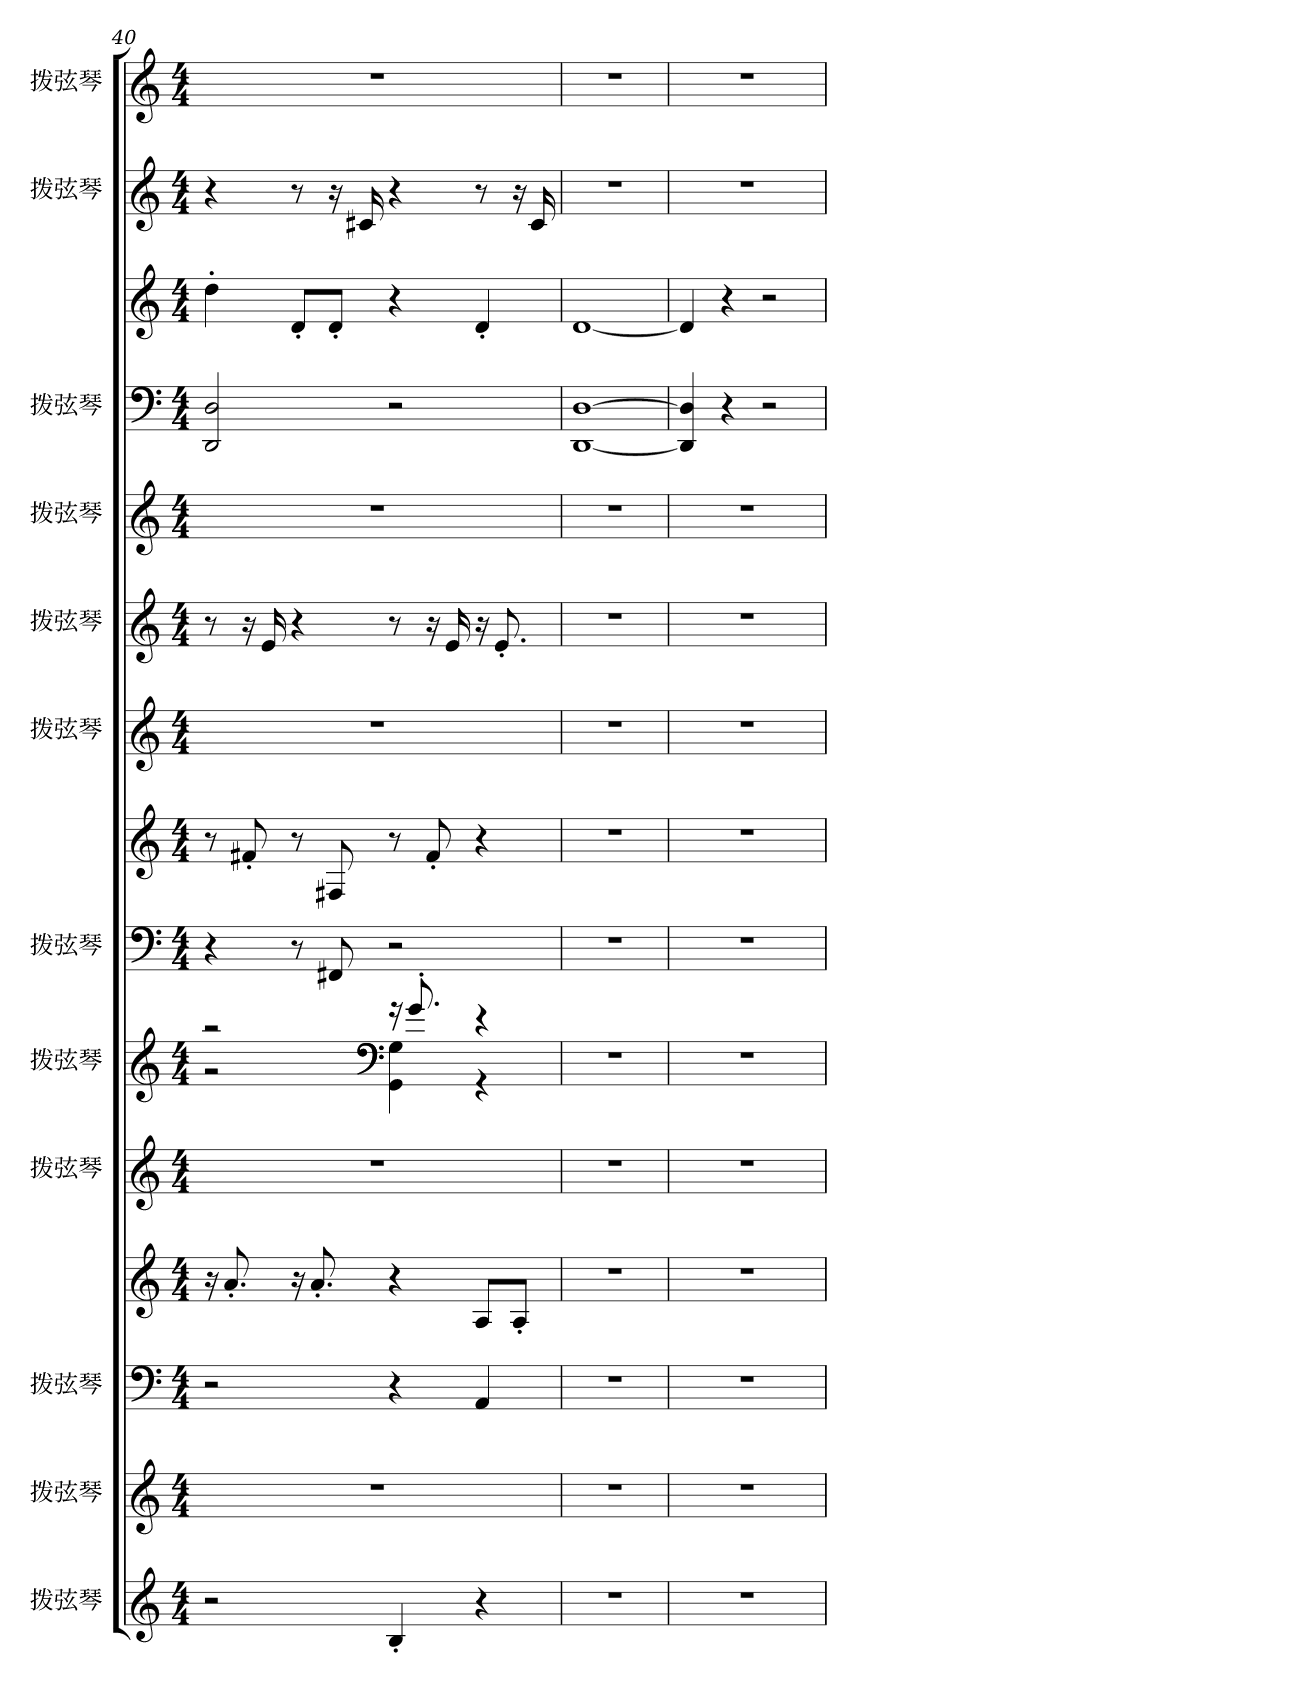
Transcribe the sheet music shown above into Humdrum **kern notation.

**kern	**kern	**kern	**kern	**kern	**kern	**kern	**kern	**kern	**kern	**kern	**kern	**kern	**kern	**kern
*part12	*part11	*part10	*part10	*part9	*part8	*part7	*part7	*part6	*part5	*part4	*part3	*part3	*part2	*part1
*staff15	*staff14	*staff13	*staff12	*staff11	*staff10	*staff9	*staff8	*staff7	*staff6	*staff5	*staff4	*staff3	*staff2	*staff1
*I"拨弦琴	*I"拨弦琴	*I"拨弦琴	*	*I"拨弦琴	*I"拨弦琴	*I"拨弦琴	*	*I"拨弦琴	*I"拨弦琴	*I"拨弦琴	*I"拨弦琴	*	*I"拨弦琴	*I"拨弦琴
*clefG2	*clefG2	*clefF4	*clefG2	*clefG2	*clefG2	*clefF4	*clefG2	*clefG2	*clefG2	*clefG2	*clefF4	*clefG2	*clefG2	*clefG2
*k[]	*k[]	*k[]	*k[]	*k[]	*k[]	*k[]	*k[]	*k[]	*k[]	*k[]	*k[]	*k[]	*k[]	*k[]
*M4/4	*M4/4	*M4/4	*M4/4	*M4/4	*M4/4	*M4/4	*M4/4	*M4/4	*M4/4	*M4/4	*M4/4	*M4/4	*M4/4	*M4/4
=40	=40	=40	=40	=40	=40	=40	=40	=40	=40	=40	=40	=40	=40	=40
*	*	*	*	*	*^	*	*	*	*	*	*	*	*	*
2r	1r	2r	16r	1r	2r	2r	4r	8r	1r	8r	1r	2DD/ 2D/	4dd'\	4r	1r
.	.	.	8.a'/	.	.	.	.	.	.	.	.	.	.	.	.
.	.	.	.	.	.	.	.	8f#X'/	.	16r	.	.	.	.	.
.	.	.	.	.	.	.	.	.	.	16e/	.	.	.	.	.
.	.	.	16r	.	.	.	8r	8r	.	4r	.	.	8d'/L	8r	.
.	.	.	8.a'/	.	.	.	.	.	.	.	.	.	.	.	.
.	.	.	.	.	.	.	8FF#X/	8F#X/	.	.	.	.	8d'/J	16r	.
.	.	.	.	.	.	.	.	.	.	.	.	.	.	16c#X/	.
*	*	*	*	*	*clefF4	*	*	*	*	*	*	*	*	*	*
4B'/	.	4r	4r	.	16r	4GG\ 4G\	2r	8r	.	8r	.	2r	4r	4r	.
.	.	.	.	.	8.g'/	.	.	.	.	.	.	.	.	.	.
.	.	.	.	.	.	.	.	8f#'/	.	16r	.	.	.	.	.
.	.	.	.	.	.	.	.	.	.	16e/	.	.	.	.	.
4r	.	4AA/	8A/L	.	4r	4r	.	4r	.	16r	.	.	4d'/	8r	.
.	.	.	.	.	.	.	.	.	.	8.e'/	.	.	.	.	.
.	.	.	8A'/J	.	.	.	.	.	.	.	.	.	.	16r	.
.	.	.	.	.	.	.	.	.	.	.	.	.	.	16c#/	.
*	*	*	*	*	*v	*v	*	*	*	*	*	*	*	*	*
=41	=41	=41	=41	=41	=41	=41	=41	=41	=41	=41	=41	=41	=41	=41
1r	1r	1r	1r	1r	1r	1r	1r	1r	1r	1r	[1DD [1D	[1d	1r	1r
=42	=42	=42	=42	=42	=42	=42	=42	=42	=42	=42	=42	=42	=42	=42
1r	1r	1r	1r	1r	1r	1r	1r	1r	1r	1r	4DD/] 4D/]	4d/]	1r	1r
.	.	.	.	.	.	.	.	.	.	.	4r	4r	.	.
.	.	.	.	.	.	.	.	.	.	.	2r	2r	.	.
=	=	=	=	=	=	=	=	=	=	=	=	=	=	=
*-	*-	*-	*-	*-	*-	*-	*-	*-	*-	*-	*-	*-	*-	*-
